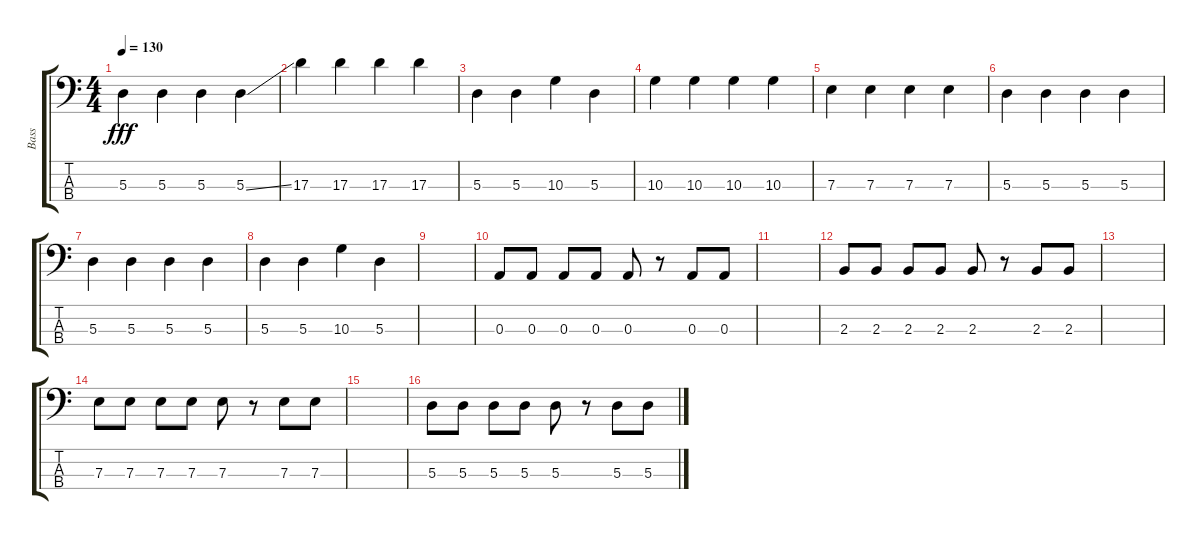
\track ("Bass" "Bass") {instrument acousticbass}
\staff {score tabs}
\tuning (G2 D2 A1 E1) {hide}
\ts (4 4)
\tempo 130
\clef f4
\ks c
5.3.4{dy fff} 5.3.4 5.3.4 5.3{ss}.4 |
17.3.4 17.3.4 17.3.4 17.3.4 |
5.3.4 5.3.4 10.3.4 5.3.4 |
10.3.4 10.3.4 10.3.4 10.3.4 |
7.3.4 7.3.4 7.3.4 7.3.4 |
5.3.4 5.3.4 5.3.4 5.3.4 |
5.3.4 5.3.4 5.3.4 5.3.4 |
5.3.4 5.3.4 10.3.4 5.3.4 |
|
0.3.8 0.3.8 0.3.8 0.3.8 0.3.8 r.8 0.3.8 0.3.8 |
|
2.3.8 2.3.8 2.3.8 2.3.8 2.3.8 r.8 2.3.8 2.3.8 |
|
7.3.8 7.3.8 7.3.8 7.3.8 7.3.8 r.8 7.3.8 7.3.8 |
|
5.3.8 5.3.8 5.3.8 5.3.8 5.3.8 r.8 5.3.8 5.3.8
